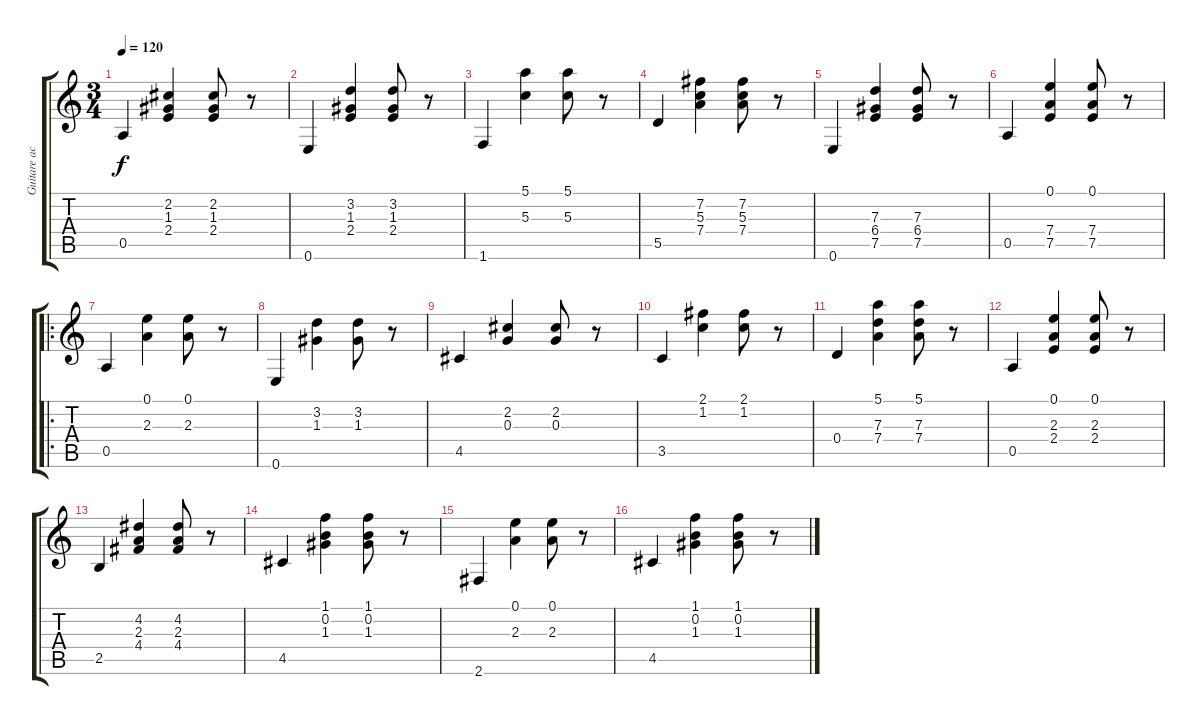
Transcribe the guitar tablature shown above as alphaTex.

\track ("Guitare accompagnement" "Guitare ac") {instrument acousticguitarnylon}
\staff {score tabs}
\tuning (E4 B3 G3 D3 A2 E2) {hide}
\ts (3 4)
\tempo 120
\clef g2
\ks c
0.5.4{dy f instrument acousticguitarnylon} (2.2 1.3 2.4).4 (2.2 1.3 2.4).8 r.8 |
0.6.4 (3.2 1.3 2.4).4 (3.2 1.3 2.4).8 r.8 |
1.6.4 (5.1 5.3).4 (5.1 5.3).8 r.8 |
5.5.4 (7.2 5.3 7.4).4 (7.2 5.3 7.4).8 r.8 |
0.6.4 (7.3 6.4 7.5).4 (7.3 6.4 7.5).8 r.8 |
0.5.4 (0.1 7.4 7.5).4 (0.1 7.4 7.5).8 r.8 |
\ro
0.5.4 (0.1 2.3).4 (0.1 2.3).8 r.8 |
0.6.4 (3.2 1.3).4 (3.2 1.3).8 r.8 |
4.5.4 (2.2 0.3).4 (2.2 0.3).8 r.8 |
3.5.4 (2.1 1.2).4 (2.1 1.2).8 r.8 |
0.4.4 (5.1 7.3 7.4).4 (5.1 7.3 7.4).8 r.8 |
0.5.4 (0.1 2.3 2.4).4 (0.1 2.3 2.4).8 r.8 |
2.5.4 (4.2 2.3 4.4).4 (4.2 2.3 4.4).8 r.8 |
4.5.4 (1.1 0.2 1.3).4 (1.1 0.2 1.3).8 r.8 |
2.6.4 (0.1 2.3).4 (0.1 2.3).8 r.8 |
4.5.4 (1.1 0.2 1.3).4 (1.1 0.2 1.3).8 r.8
